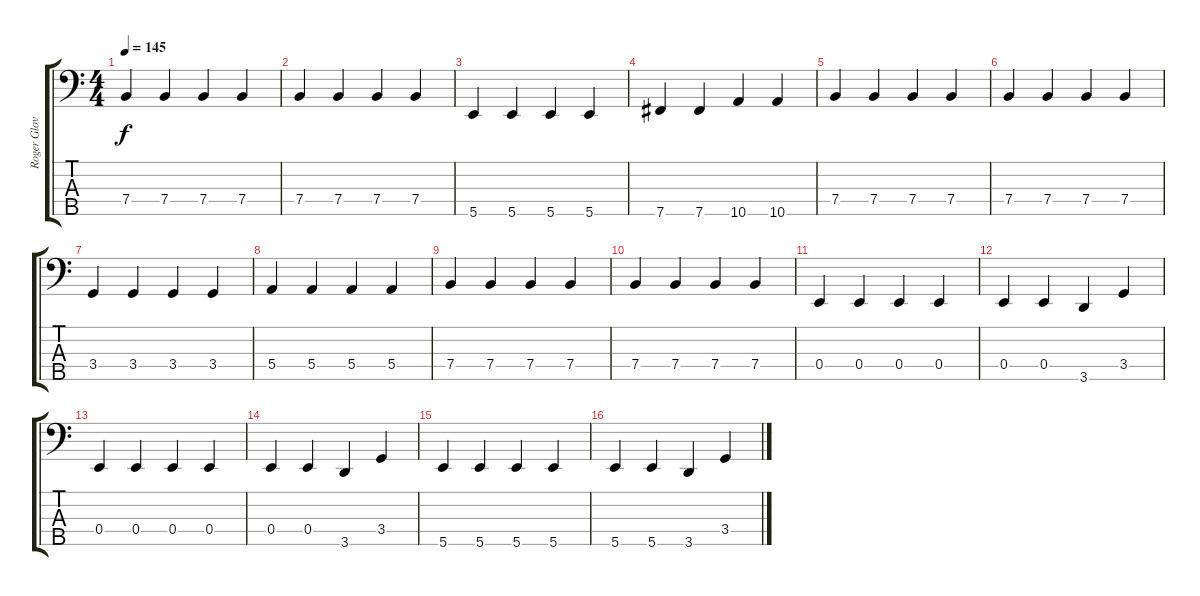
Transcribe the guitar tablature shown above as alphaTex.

\track ("Roger Glover" "Roger Glov") {instrument electricbassfinger}
\staff {score tabs}
\tuning (G2 D2 A1 E1 B0) {hide}
\ts (4 4)
\tempo 145
\clef f4
\ks c
7.4.4{dy f} 7.4.4 7.4.4 7.4.4 |
7.4.4 7.4.4 7.4.4 7.4.4 |
5.5.4 5.5.4 5.5.4 5.5.4 |
7.5.4 7.5.4 10.5.4 10.5.4 |
7.4.4 7.4.4 7.4.4 7.4.4 |
7.4.4 7.4.4 7.4.4 7.4.4 |
3.4.4 3.4.4 3.4.4 3.4.4 |
5.4.4 5.4.4 5.4.4 5.4.4 |
7.4.4 7.4.4 7.4.4 7.4.4 |
7.4.4 7.4.4 7.4.4 7.4.4 |
0.4.4 0.4.4 0.4.4 0.4.4 |
0.4.4 0.4.4 3.5.4 3.4.4 |
0.4.4 0.4.4 0.4.4 0.4.4 |
0.4.4 0.4.4 3.5.4 3.4.4 |
5.5.4 5.5.4 5.5.4 5.5.4 |
5.5.4 5.5.4 3.5.4 3.4.4
